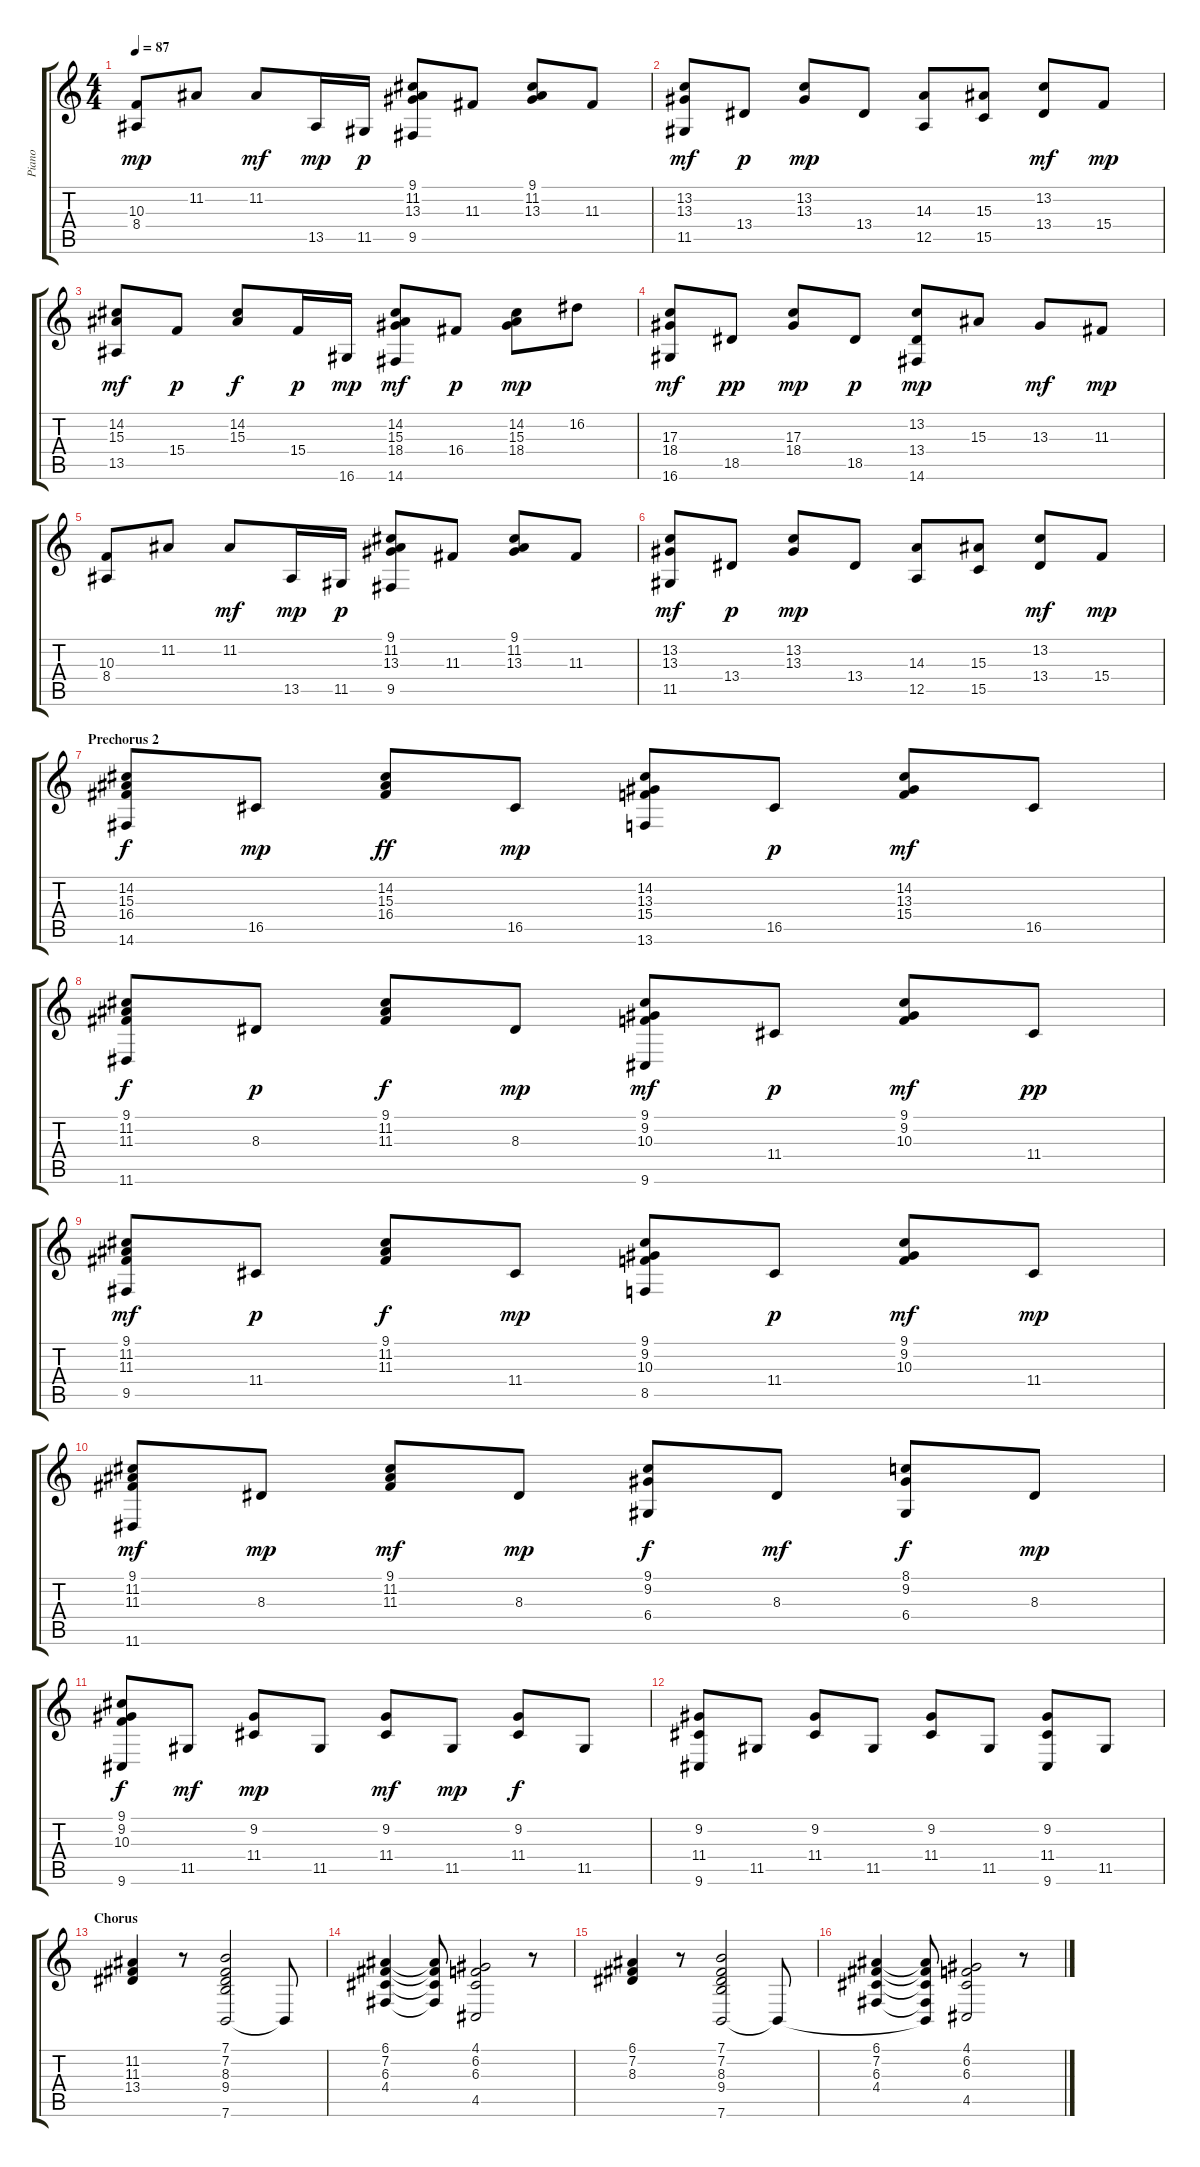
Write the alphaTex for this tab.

\track ("Piano" "Piano") {instrument electricgrandpiano}
\staff {score tabs}
\tuning (E4 B3 G3 D3 A2 E2) {hide}
\ts (4 4)
\tempo 87
\clef g2
\ks c
(10.3 8.4).8{dy mp} 11.2.8 11.2.8{dy mf} 13.5.16{dy mp} 11.5.16{dy p} (9.1 11.2 13.3 9.5).8 11.3.8 (9.1 11.2 13.3).8 11.3.8 |
(13.2 13.3 11.5).8{dy mf} 13.4.8{dy p} (13.2 13.3).8{dy mp} 13.4.8 (14.3 12.5).8 (15.3 15.5).8 (13.2 13.4).8{dy mf} 15.4.8{dy mp} |
(14.2 15.3 13.5).8{dy mf} 15.4.8{dy p} (14.2 15.3).8{dy f} 15.4.16{dy p} 16.6.16{dy mp} (14.2 15.3 18.4 14.6).8{dy mf} 16.4.8{dy p} (14.2 15.3 18.4).8{dy mp} 16.2.8 |
(17.3 18.4 16.6).8{dy mf} 18.5.8{dy pp} (17.3 18.4).8{dy mp} 18.5.8{dy p} (13.2 13.4 14.6).8{dy mp} 15.3.8 13.3.8{dy mf} 11.3.8{dy mp} |
(10.3 8.4).8 11.2.8 11.2.8{dy mf} 13.5.16{dy mp} 11.5.16{dy p} (9.1 11.2 13.3 9.5).8 11.3.8 (9.1 11.2 13.3).8 11.3.8 |
(13.2 13.3 11.5).8{dy mf} 13.4.8{dy p} (13.2 13.3).8{dy mp} 13.4.8 (14.3 12.5).8 (15.3 15.5).8 (13.2 13.4).8{dy mf} 15.4.8{dy mp} |
\section ("" "Prechorus 2")
(14.2 15.3 16.4 14.6).8{dy f} 16.5.8{dy mp} (14.2 15.3 16.4).8{dy ff} 16.5.8{dy mp} (14.2 13.3 15.4 13.6).8 16.5.8{dy p} (14.2 13.3 15.4).8{dy mf} 16.5.8 |
(9.1 11.2 11.3 11.6).8{dy f} 8.3.8{dy p} (9.1 11.2 11.3).8{dy f} 8.3.8{dy mp} (9.1 9.2 10.3 9.6).8{dy mf} 11.4.8{dy p} (9.1 9.2 10.3).8{dy mf} 11.4.8{dy pp} |
(9.1 11.2 11.3 9.5).8{dy mf} 11.4.8{dy p} (9.1 11.2 11.3).8{dy f} 11.4.8{dy mp} (9.1 9.2 10.3 8.5).8 11.4.8{dy p} (9.1 9.2 10.3).8{dy mf} 11.4.8{dy mp} |
(9.1 11.2 11.3 11.6).8{dy mf} 8.3.8{dy mp} (9.1 11.2 11.3).8{dy mf} 8.3.8{dy mp} (9.1 9.2 6.4).8{dy f} 8.3.8{dy mf} (8.1 9.2 6.4).8{dy f} 8.3.8{dy mp} |
(9.1 9.2 10.3 9.6).8{dy f} 11.5.8{dy mf} (9.2 11.4).8{dy mp} 11.5.8 (9.2 11.4).8{dy mf} 11.5.8{dy mp} (9.2 11.4).8{dy f} 11.5.8 |
(9.2 11.4 9.6).8 11.5.8 (9.2 11.4).8 11.5.8 (9.2 11.4).8 11.5.8 (9.2 11.4 9.6).8 11.5.8 |
\section ("" "Chorus")
(11.2 11.3 13.4).4 r.8 (7.1 7.2 8.3 9.4 7.6).2 7.6{t}.8 |
(6.1 7.2 6.3 4.4).4 (6.1{t} 7.2{t} 6.3{t} 4.4{t}).8 (4.1 6.2 6.3 4.5).2 r.8 |
(6.1 7.2 8.3).4 r.8 (7.1 7.2 8.3 9.4 7.6).2 7.6{t}.8 |
(6.1 7.2 6.3 4.4).4 (6.1{t} 7.2{t} 6.3{t} 4.4{t} 7.6{t}).8 (4.1 6.2 6.3 4.5).2 r.8
